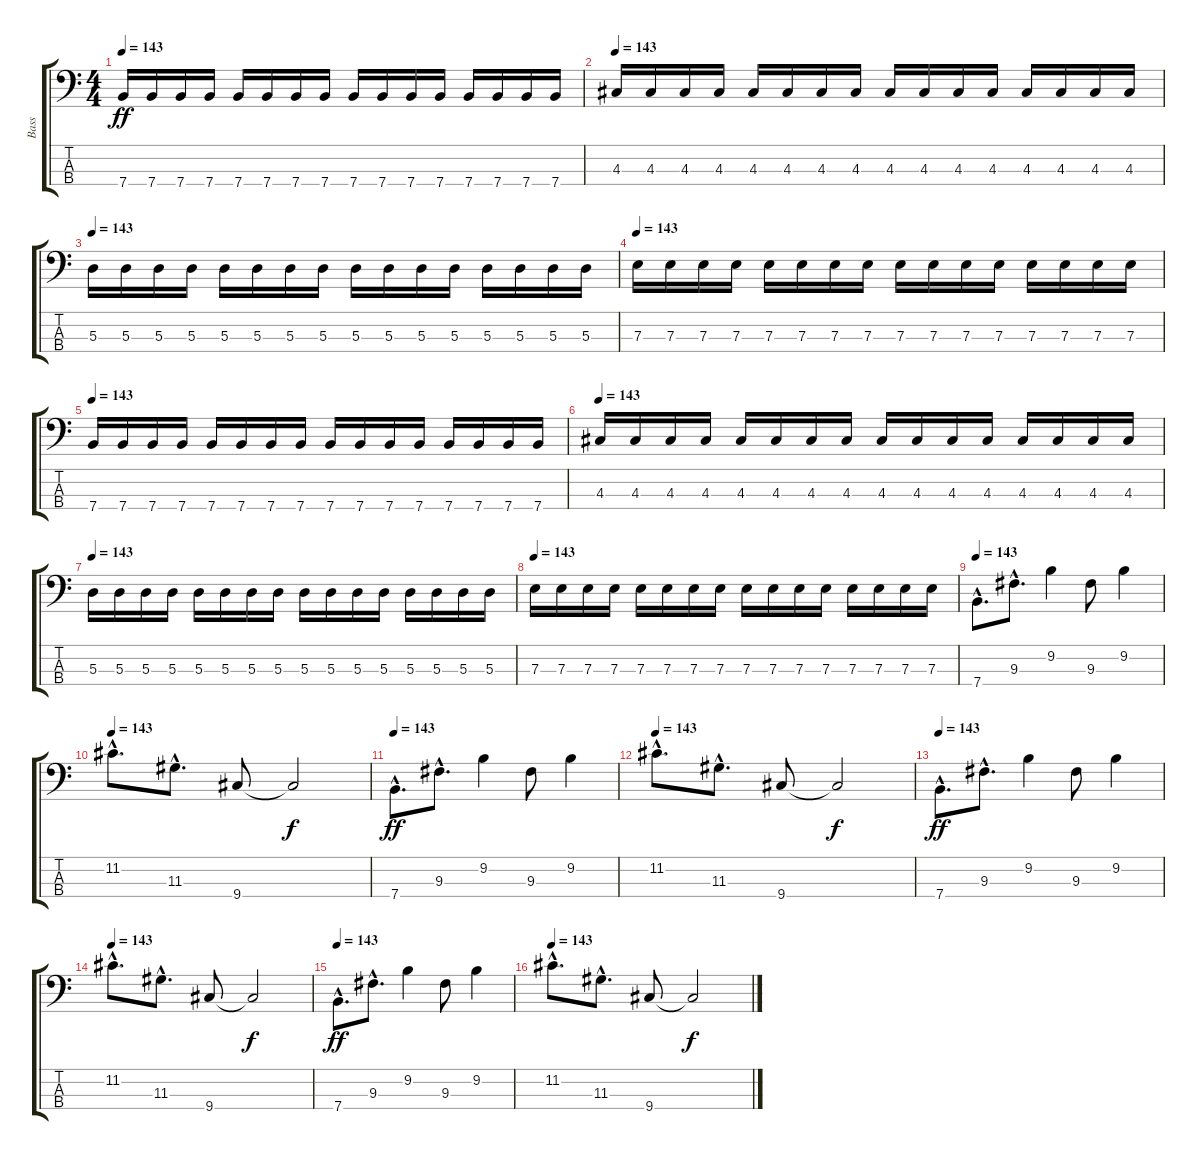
\track ("Bass" "Bass") {instrument electricbassfinger}
\staff {score tabs}
\tuning (G2 D2 A1 E1) {hide}
\ts (4 4)
\tempo 143
\clef f4
\ks c
7.4.16{dy ff} 7.4.16 7.4.16 7.4.16 7.4.16 7.4.16 7.4.16 7.4.16 7.4.16 7.4.16 7.4.16 7.4.16 7.4.16 7.4.16 7.4.16 7.4.16 |
\tempo 143
4.3.16 4.3.16 4.3.16 4.3.16 4.3.16 4.3.16 4.3.16 4.3.16 4.3.16 4.3.16 4.3.16 4.3.16 4.3.16 4.3.16 4.3.16 4.3.16 |
\tempo 143
5.3.16 5.3.16 5.3.16 5.3.16 5.3.16 5.3.16 5.3.16 5.3.16 5.3.16 5.3.16 5.3.16 5.3.16 5.3.16 5.3.16 5.3.16 5.3.16 |
\tempo 143
7.3.16 7.3.16 7.3.16 7.3.16 7.3.16 7.3.16 7.3.16 7.3.16 7.3.16 7.3.16 7.3.16 7.3.16 7.3.16 7.3.16 7.3.16 7.3.16 |
\tempo 143
7.4.16 7.4.16 7.4.16 7.4.16 7.4.16 7.4.16 7.4.16 7.4.16 7.4.16 7.4.16 7.4.16 7.4.16 7.4.16 7.4.16 7.4.16 7.4.16 |
\tempo 143
4.3.16 4.3.16 4.3.16 4.3.16 4.3.16 4.3.16 4.3.16 4.3.16 4.3.16 4.3.16 4.3.16 4.3.16 4.3.16 4.3.16 4.3.16 4.3.16 |
\tempo 143
5.3.16 5.3.16 5.3.16 5.3.16 5.3.16 5.3.16 5.3.16 5.3.16 5.3.16 5.3.16 5.3.16 5.3.16 5.3.16 5.3.16 5.3.16 5.3.16 |
\tempo 143
7.3.16 7.3.16 7.3.16 7.3.16 7.3.16 7.3.16 7.3.16 7.3.16 7.3.16 7.3.16 7.3.16 7.3.16 7.3.16 7.3.16 7.3.16 7.3.16 |
\tempo 143
7.4{hac}.8{d} 9.3{hac}.8{d} 9.2.4 9.3.8 9.2.4 |
\tempo 143
11.2{hac}.8{d} 11.3{hac}.8{d} 9.4.8 9.4{t}.2{dy f} |
\tempo 143
7.4{hac}.8{d dy ff} 9.3{hac}.8{d} 9.2.4 9.3.8 9.2.4 |
\tempo 143
11.2{hac}.8{d} 11.3{hac}.8{d} 9.4.8 9.4{t}.2{dy f} |
\tempo 143
7.4{hac}.8{d dy ff} 9.3{hac}.8{d} 9.2.4 9.3.8 9.2.4 |
\tempo 143
11.2{hac}.8{d} 11.3{hac}.8{d} 9.4.8 9.4{t}.2{dy f} |
\tempo 143
7.4{hac}.8{d dy ff} 9.3{hac}.8{d} 9.2.4 9.3.8 9.2.4 |
\tempo 143
11.2{hac}.8{d} 11.3{hac}.8{d} 9.4.8 9.4{t}.2{dy f}
